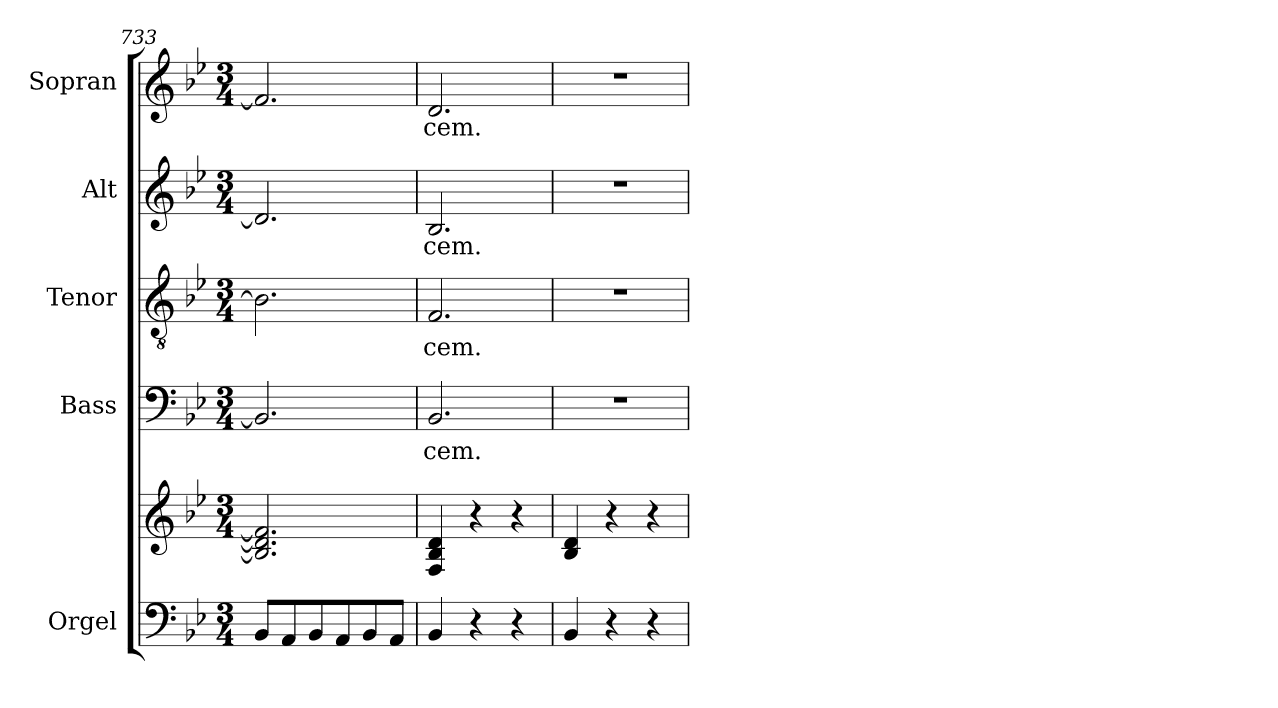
**kern	**kern	**kern	**text	**kern	**text	**kern	**text	**kern	**text
*part5	*part5	*part4	*part4	*part3	*part3	*part2	*part2	*part1	*part1
*staff6	*staff5	*staff4	*staff4	*staff3	*staff3	*staff2	*staff2	*staff1	*staff1
*I"Orgel	*	*I"Bass	*	*I"Tenor	*	*I"Alt	*	*I"Sopran	*
*I'Org.	*	*I'B.	*	*I'T.	*	*I'A.	*	*I'S.	*
*clefF4	*clefG2	*clefF4	*	*clefGv2	*	*clefG2	*	*clefG2	*
*k[b-e-]	*k[b-e-]	*k[b-e-]	*	*k[b-e-]	*	*k[b-e-]	*	*k[b-e-]	*
*B-:	*B-:	*B-:	*	*B-:	*	*B-:	*	*B-:	*
*M3/4	*M3/4	*M3/4	*	*M3/4	*	*M3/4	*	*M3/4	*
=733	=733	=733	=733	=733	=733	=733	=733	=733	=733
8BB-/L	2.B-/] 2.d/] 2.f/]	2.BB-/]	.	2.B-\]	.	2.d/]	.	2.f/]	.
8AA/	.	.	.	.	.	.	.	.	.
8BB-/	.	.	.	.	.	.	.	.	.
8AA/	.	.	.	.	.	.	.	.	.
8BB-/	.	.	.	.	.	.	.	.	.
8AA/J	.	.	.	.	.	.	.	.	.
=734	=734	=734	=734	=734	=734	=734	=734	=734	=734
!	!	!	!LO:LY:b	!	!LO:LY:b	!	!LO:LY:b	!	!LO:LY:b
4BB-/	4F/ 4B-/ 4d/	2.BB-/	-cem.	2.F/	-cem.	2.B-/	-cem.	2.d/	-cem.
4r	4r	.	.	.	.	.	.	.	.
4r	4r	.	.	.	.	.	.	.	.
=735	=735	=735	=735	=735	=735	=735	=735	=735	=735
4BB-/	4B-/ 4d/	2.r	.	2.r	.	2.r	.	2.r	.
4r	4r	.	.	.	.	.	.	.	.
4r	4r	.	.	.	.	.	.	.	.
=	=	=	=	=	=	=	=	=	=
*-	*-	*-	*-	*-	*-	*-	*-	*-	*-
